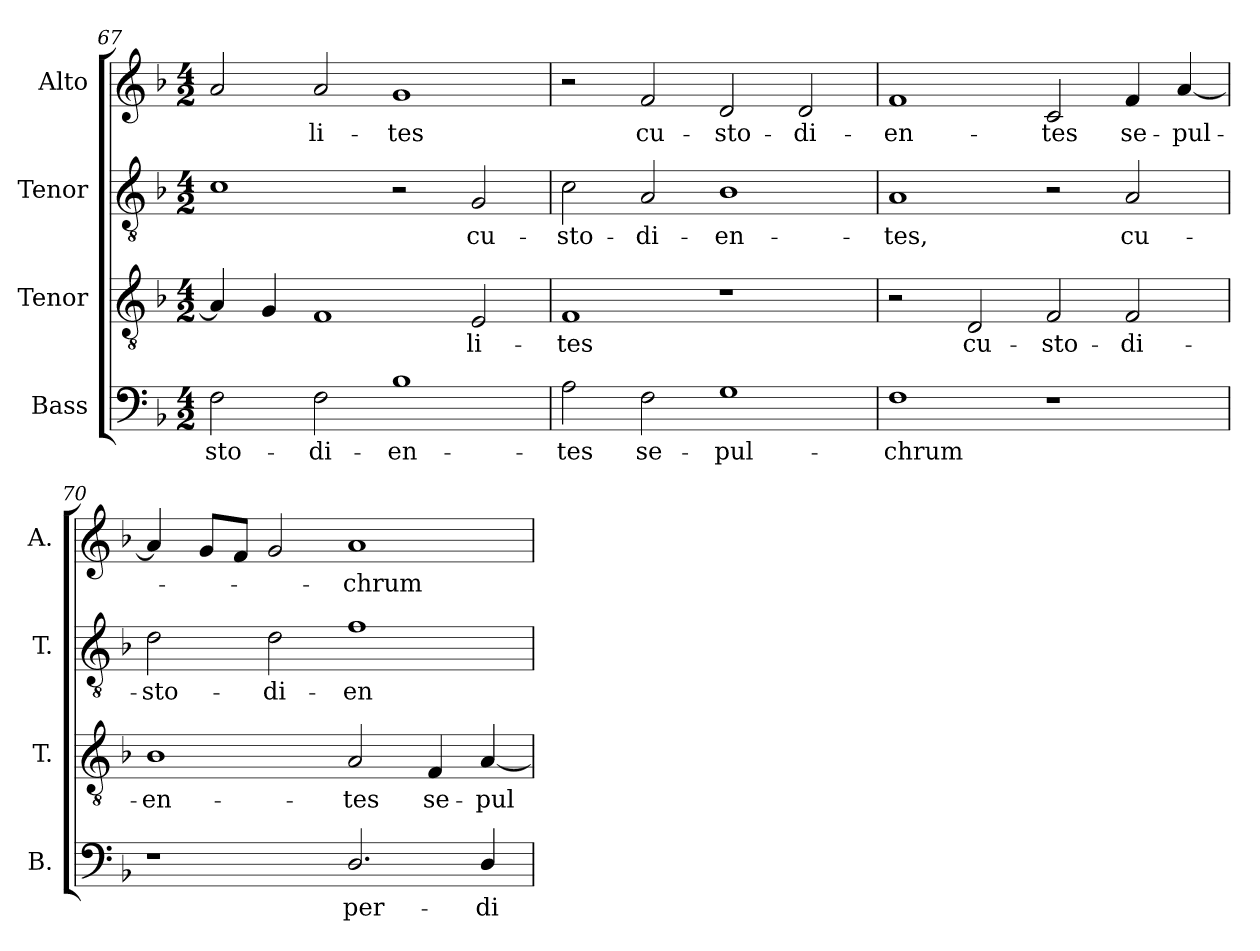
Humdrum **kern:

**kern	**text	**kern	**text	**kern	**text	**kern	**text
*part4	*part4	*part3	*part3	*part2	*part2	*part1	*part1
*staff4	*staff4	*staff3	*staff3	*staff2	*staff2	*staff1	*staff1
*I"Bass	*	*I"Tenor	*	*I"Tenor	*	*I"Alto	*
*I'B.	*	*I'T.	*	*I'T.	*	*I'A.	*
*clefF4	*	*clefGv2	*	*clefGv2	*	*clefG2	*
*	*	*ITrd7c12	*	*ITrd7c12	*	*	*
*k[b-]	*	*k[b-]	*	*k[b-]	*	*k[b-]	*
*F:	*	*F:	*	*F:	*	*F:	*
*M4/2	*	*M4/2	*	*M4/2	*	*M4/2	*
=67	=67	=67	=67	=67	=67	=67	=67
!	!LO:LY:b:color=#000000	!	!	!	!	!	!
2Fi\	-sto-	4AAi/]	.	1Ci	.	2ai/	.
.	.	4GGi/	.	.	.	.	.
!	!LO:LY:b:color=#000000	!	!	!	!	!	!
!	!	!	!	!	!	!	!LO:LY:b:color=#000000
2Fi\	-di-	1FFi	.	.	.	2ai/	-li-
!	!LO:LY:b:color=#000000	!	!	!	!	!	!
!	!	!	!	!	!	!	!LO:LY:b:color=#000000
1B-i	-en-	.	.	2r	.	1gi	-tes
!	!	!	!LO:LY:b:color=#000000	!	!	!	!
!	!	!	!	!	!LO:LY:b:color=#000000	!	!
.	.	2EEi/	-li-	2GGi/	cu-	.	.
!!LO:PB:g=z
=68	=68	=68	=68	=68	=68	=68	=68
!	!LO:LY:b:color=#000000	!	!	!	!	!	!
!	!	!	!LO:LY:b:color=#000000	!	!	!	!
!	!	!	!	!	!LO:LY:b:color=#000000	!	!
2Ai\	-tes	1FFi	-tes	2Ci\	-sto-	2r	.
!	!LO:LY:b:color=#000000	!	!	!	!	!	!
!	!	!	!	!	!LO:LY:b:color=#000000	!	!
!	!	!	!	!	!	!	!LO:LY:b:color=#000000
2Fi\	se-	.	.	2AAi/	-di-	2fi/	cu-
!	!LO:LY:b:color=#000000	!	!	!	!	!	!
!	!	!	!	!	!LO:LY:b:color=#000000	!	!
!	!	!	!	!	!	!	!LO:LY:b:color=#000000
1Gi	-pul-	1r	.	1BB-i	-en-	2di/	-sto-
!	!	!	!	!	!	!	!LO:LY:b:color=#000000
.	.	.	.	.	.	2di/	-di-
=69	=69	=69	=69	=69	=69	=69	=69
!	!LO:LY:b:color=#000000	!	!	!	!	!	!
!	!	!	!	!	!LO:LY:b:color=#000000	!	!
!	!	!	!	!	!	!	!LO:LY:b:color=#000000
1Fi	-chrum	2r	.	1AAi	-tes,	1fi	-en-
!	!	!	!LO:LY:b:color=#000000	!	!	!	!
.	.	2DDi/	cu-	.	.	.	.
!	!	!	!LO:LY:b:color=#000000	!	!	!	!
!	!	!	!	!	!	!	!LO:LY:b:color=#000000
1r	.	2FFi/	-sto-	2r	.	2ci/	-tes
!	!	!	!LO:LY:b:color=#000000	!	!	!	!
!	!	!	!	!	!LO:LY:b:color=#000000	!	!
!	!	!	!	!	!	!	!LO:LY:b:color=#000000
.	.	2FFi/	-di-	2AAi/	cu-	4fi/	se-
!	!	!	!	!	!	!	!LO:LY:b:color=#000000
.	.	.	.	.	.	[4ai/	-pul-
=70	=70	=70	=70	=70	=70	=70	=70
!	!	!	!LO:LY:b:color=#000000	!	!	!	!
!	!	!	!	!	!LO:LY:b:color=#000000	!	!
1r	.	1BB-i	-en-	2Di\	-sto-	4ai/]	.
.	.	.	.	.	.	8gi/L	.
.	.	.	.	.	.	8fi/J	.
!	!	!	!	!	!LO:LY:b:color=#000000	!	!
.	.	.	.	2Di\	-di-	2gi/	.
!	!LO:LY:b:color=#000000	!	!	!	!	!	!
!	!	!	!LO:LY:b:color=#000000	!	!	!	!
!	!	!	!	!	!LO:LY:b:color=#000000	!	!
!	!	!	!	!	!	!	!LO:LY:b:color=#000000
2.Di/	per-	2AAi/	-tes	1Fi	-en-	1ai	-chrum
!	!	!	!LO:LY:b:color=#000000	!	!	!	!
.	.	4FFi/	se-	.	.	.	.
!	!LO:LY:b:color=#000000	!	!	!	!	!	!
!	!	!	!LO:LY:b:color=#000000	!	!	!	!
4Di/	-di-	[4AAi/	-pul-	.	.	.	.
=	=	=	=	=	=	=	=
*-	*-	*-	*-	*-	*-	*-	*-
